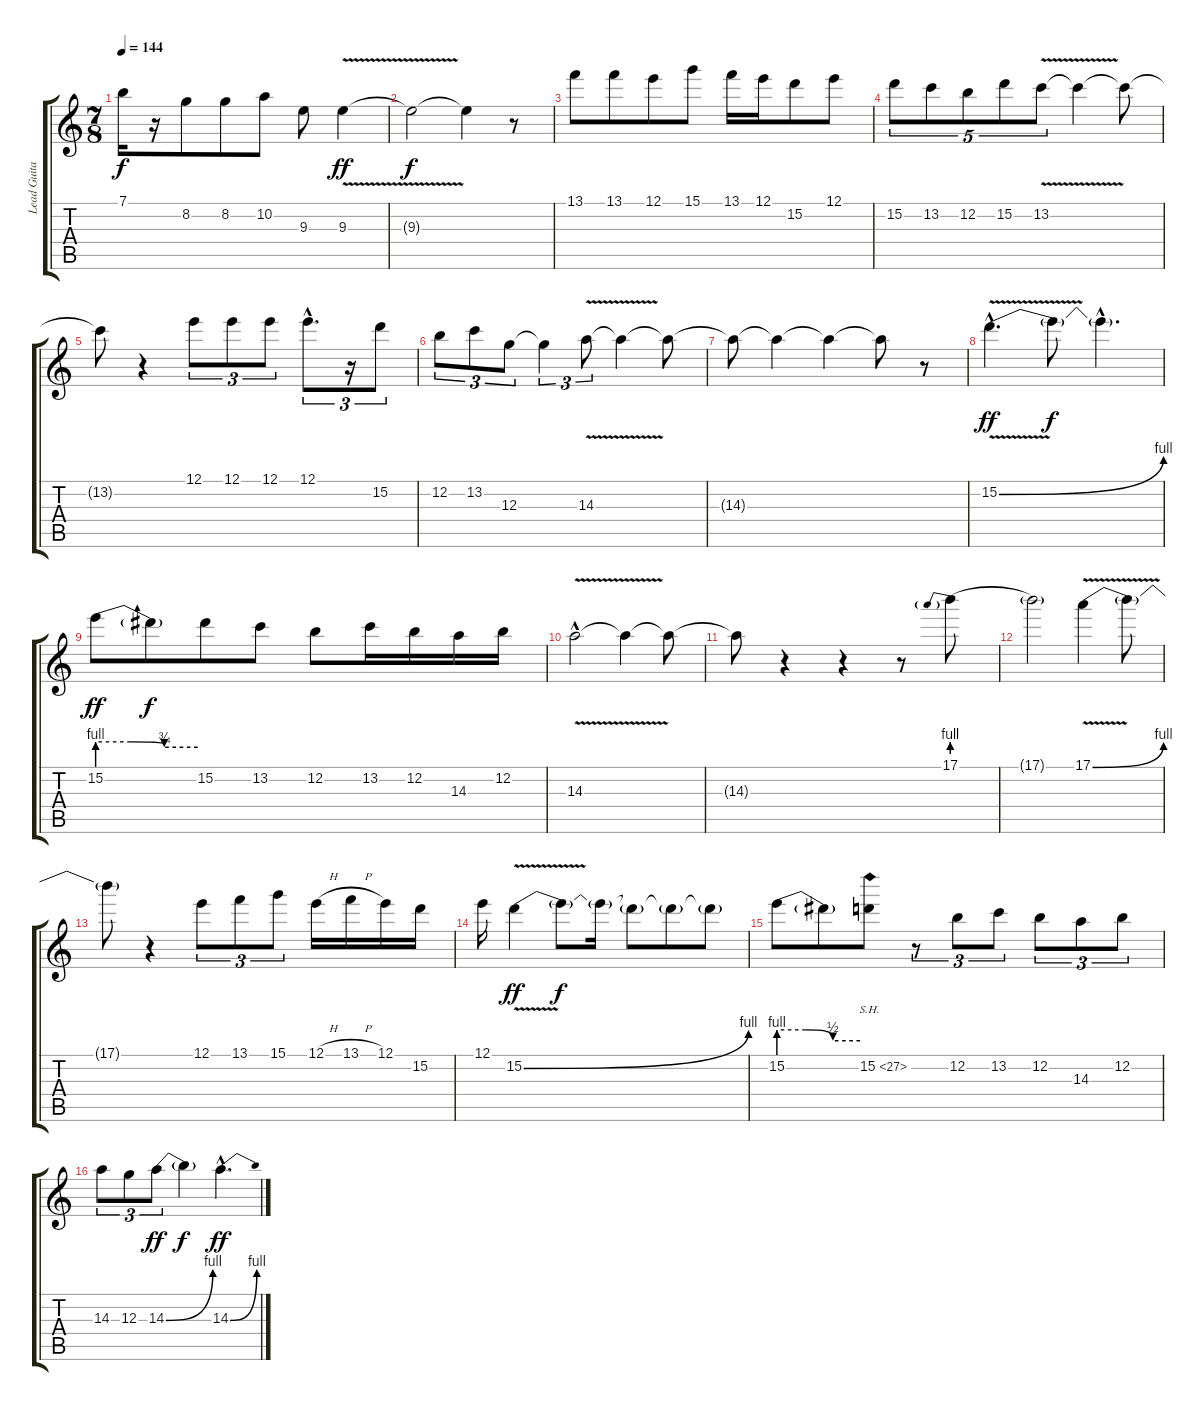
\track ("Lead Guitar" "Lead Guita") {instrument distortionguitar}
\staff {score tabs}
\tuning (E4 B3 G3 D3 A2 E2) {hide}
\ts (7 8)
\tempo 144
\clef g2
\ks c
7.1{t}.16{dy f} r.16 8.2.8 8.2.8 10.2.8 9.3.8 9.3{v}.4{dy ff} |
9.3{t}.2{dy f} 9.3{t}.4 r.8 |
13.1.8 13.1.8 12.1.8 15.1.8 13.1.16 12.1.16 15.2.8 12.1.8 |
15.2.8{tu (5 4)} 13.2.8{tu (5 4)} 12.2.8{tu (5 4)} 15.2.8{tu (5 4)} 13.2{v}.8{tu (5 4)} 13.2{t}.4 13.2{t}.8 |
13.2{t}.8 r.4 12.1.8{tu (3 2)} 12.1.8{tu (3 2)} 12.1.8{tu (3 2)} 12.1{hac}.8{d tu (3 2)} r.16{tu (3 2)} 15.2.8{tu (3 2)} |
12.2.8{tu (3 2)} 13.2.8{tu (3 2)} 12.3.8{tu (3 2)} 12.3{t}.4{tu (3 2)} 14.3{v}.8{tu (3 2)} 14.3{t}.4 14.3{t}.8 |
14.3{t}.8 14.3{t}.4 14.3{t}.4 14.3{t}.8 r.8 |
15.2{be (bend 0 0 60 4) v hac}.4{d dy ff volume 16 instrument distortionguitar} 15.2{t}.8{dy f} 15.2{hac t}.4{d} |
15.2{be (custom 0 4 20 4 40 3 60 3)}.8{dy ff} 15.2{t}.8{dy f} 15.2.8 13.2.8 12.2.8 13.2.16 12.2.16 14.3.16 12.2.16 |
14.3{v hac}.2 14.3{t}.4 14.3{t}.8 |
14.3{t}.8 r.4 r.4 r.8 17.1{be (prebend 0 4 60 4)}.8 |
17.1{t}.2 17.1{be (bend 0 0 60 4) v}.4 17.1{t}.8 |
17.1{t}.8 r.4 12.1.8{tu (3 2)} 13.1.8{tu (3 2)} 15.1.8{tu (3 2)} 12.1{h}.16 13.1{h}.16 12.1.16 15.2.16 |
12.1.16 15.2{be (bend 0 0 60 4) v}.4{dy ff} 15.2{t}.8{dy f} 15.2{t}.16 15.2{t}.8 15.2{t}.8 15.2{t}.8 |
15.2{be (custom 0 4 20 4 40 2 60 2)}.8 15.2{t}.8 15.2{sh 12}.8 r.8{tu (3 2)} 12.2.8{tu (3 2)} 13.2.8{tu (3 2)} 12.2.8{tu (3 2)} 14.3.8{tu (3 2)} 12.2.8{tu (3 2)} |
14.3.8{tu (3 2)} 12.3.8{tu (3 2)} 14.3{be (bend 0 0 60 4)}.8{tu (3 2) dy ff} 14.3{t}.4{dy f} 14.3{be (bend 0 0 60 4) hac}.4{d dy ff}
